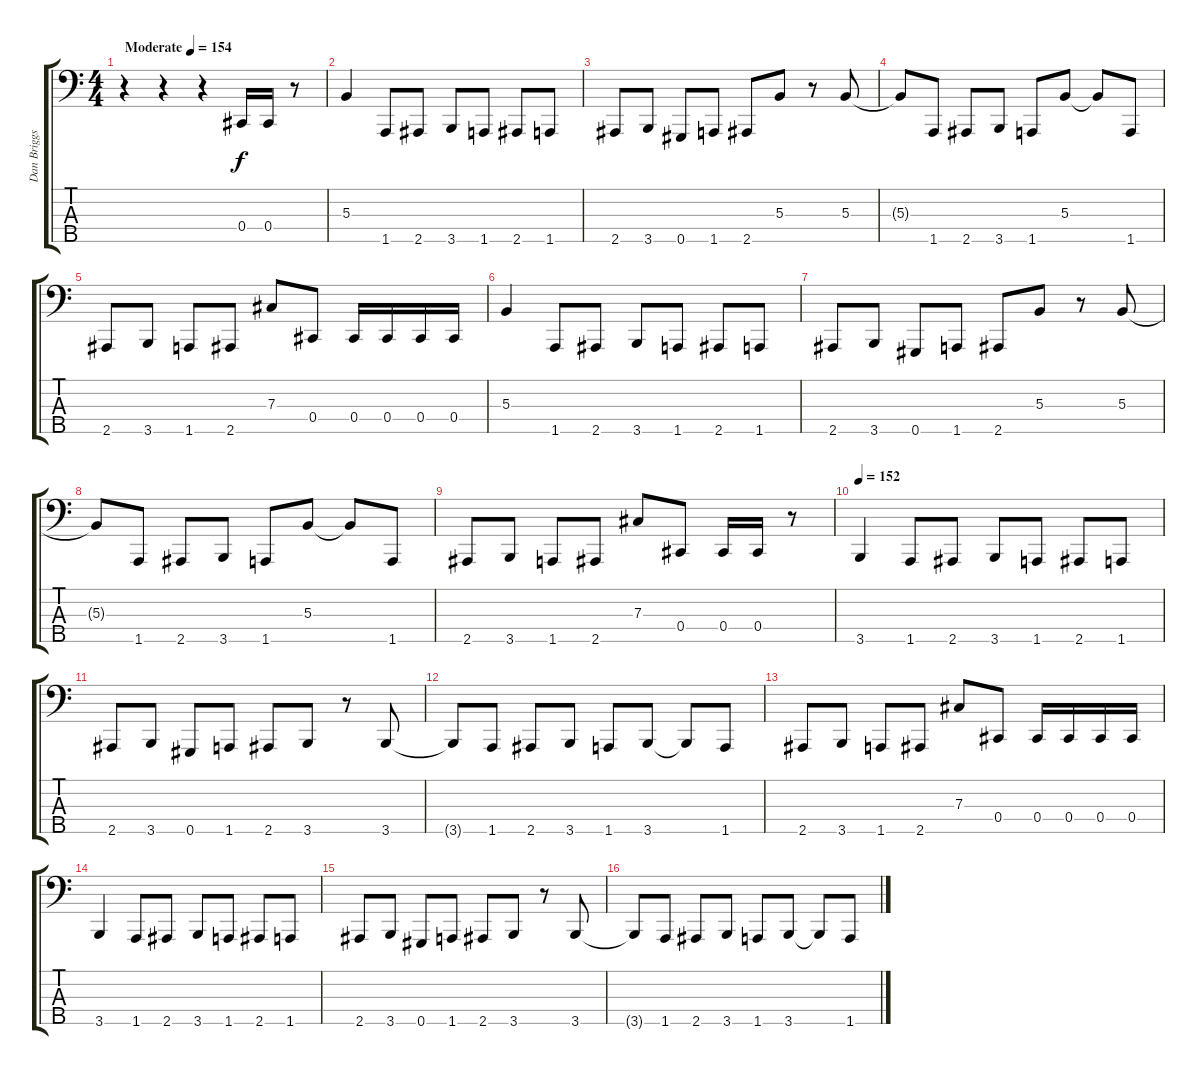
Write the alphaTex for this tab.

\track ("Dan Briggs" "Dan Briggs") {instrument electricbassfinger}
\staff {score tabs}
\tuning (E2 B1 Gb1 Db1 Ab0) {hide}
\ts (4 4)
\tempo (154 "Moderate")
\clef f4
\ks c
r.4{dy f instrument electricbassfinger} r.4 r.4 0.4.16 0.4.16 r.8 |
5.3.4 1.5.8 2.5.8 3.5.8 1.5.8 2.5.8 1.5.8 |
2.5.8 3.5.8 0.5.8 1.5.8 2.5.8 5.3.8 r.8 5.3.8 |
5.3{t}.8 1.5.8 2.5.8 3.5.8 1.5.8 5.3.8 5.3{t}.8 1.5.8 |
2.5.8 3.5.8 1.5.8 2.5.8 7.3.8 0.4.8 0.4.16 0.4.16 0.4.16 0.4.16 |
5.3.4 1.5.8 2.5.8 3.5.8 1.5.8 2.5.8 1.5.8 |
2.5.8 3.5.8 0.5.8 1.5.8 2.5.8 5.3.8 r.8 5.3.8 |
5.3{t}.8 1.5.8 2.5.8 3.5.8 1.5.8 5.3.8 5.3{t}.8 1.5.8 |
2.5.8 3.5.8 1.5.8 2.5.8 7.3.8 0.4.8 0.4.16 0.4.16 r.8 |
\tempo 152
3.5.4 1.5.8 2.5.8 3.5.8 1.5.8 2.5.8 1.5.8 |
2.5.8 3.5.8 0.5.8 1.5.8 2.5.8 3.5.8 r.8 3.5.8 |
3.5{t}.8 1.5.8 2.5.8 3.5.8 1.5.8 3.5.8 3.5{t}.8 1.5.8 |
2.5.8 3.5.8 1.5.8 2.5.8 7.3.8 0.4.8 0.4.16 0.4.16 0.4.16 0.4.16 |
3.5.4 1.5.8 2.5.8 3.5.8 1.5.8 2.5.8 1.5.8 |
2.5.8 3.5.8 0.5.8 1.5.8 2.5.8 3.5.8 r.8 3.5.8 |
3.5{t}.8 1.5.8 2.5.8 3.5.8 1.5.8 3.5.8 3.5{t}.8 1.5.8
